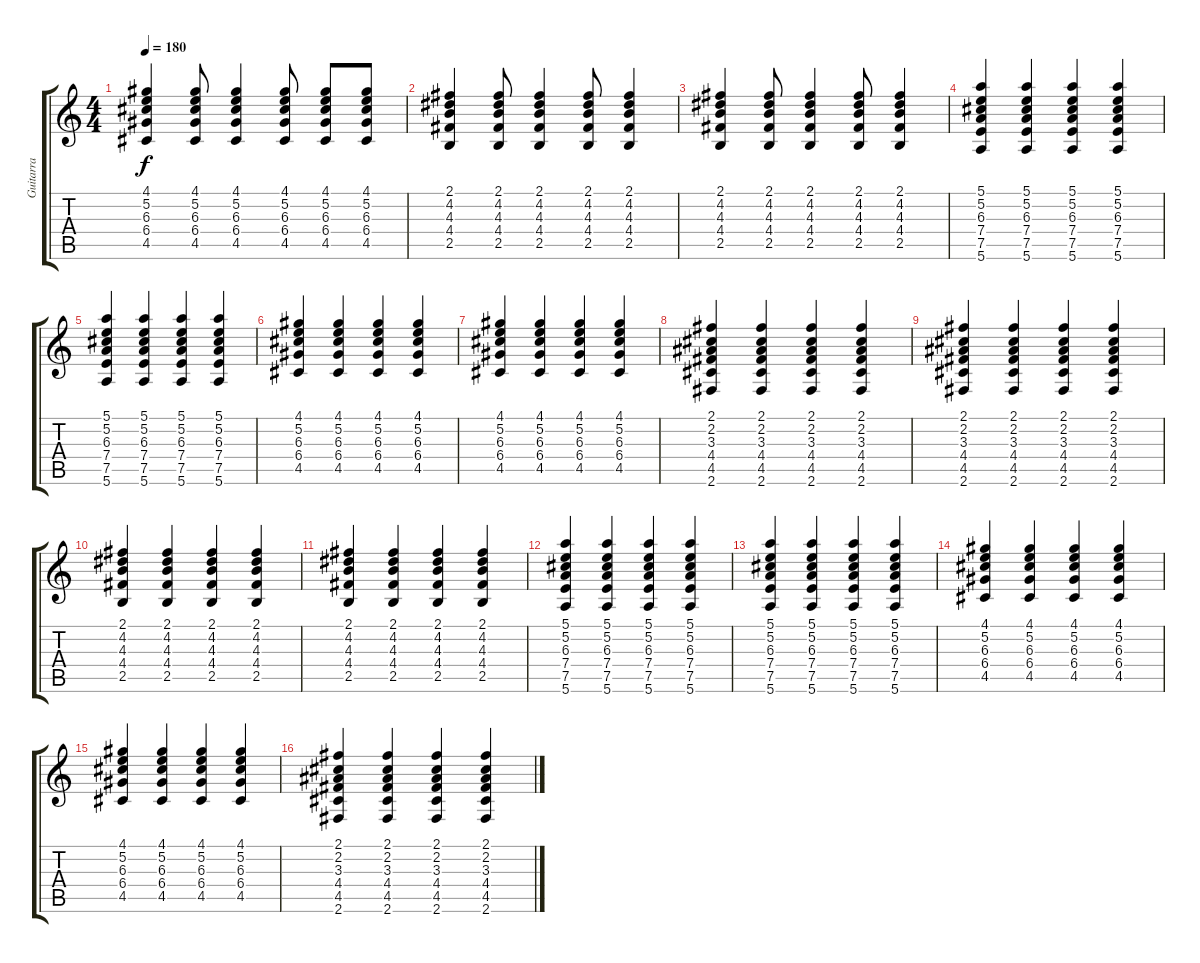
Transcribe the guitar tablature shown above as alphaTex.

\track ("Guitarra" "Guitarra") {instrument electricguitarjazz}
\staff {score tabs}
\tuning (E4 B3 G3 D3 A2 E2) {hide}
\ts (4 4)
\tempo 180
\clef g2
\ks c
(4.1 5.2 6.3 6.4 4.5).4{dy f} (4.1 5.2 6.3 6.4 4.5).8 (4.1 5.2 6.3 6.4 4.5).4 (4.1 5.2 6.3 6.4 4.5).8 (4.1 5.2 6.3 6.4 4.5).8 (4.1 5.2 6.3 6.4 4.5).8 |
(2.1 4.2 4.3 4.4 2.5).4 (2.1 4.2 4.3 4.4 2.5).8 (2.1 4.2 4.3 4.4 2.5).4 (2.1 4.2 4.3 4.4 2.5).8 (2.1 4.2 4.3 4.4 2.5).4 |
(2.1 4.2 4.3 4.4 2.5).4 (2.1 4.2 4.3 4.4 2.5).8 (2.1 4.2 4.3 4.4 2.5).4 (2.1 4.2 4.3 4.4 2.5).8 (2.1 4.2 4.3 4.4 2.5).4 |
(5.1 5.2 6.3 7.4 7.5 5.6).4 (5.1 5.2 6.3 7.4 7.5 5.6).4 (5.1 5.2 6.3 7.4 7.5 5.6).4 (5.1 5.2 6.3 7.4 7.5 5.6).4 |
(5.1 5.2 6.3 7.4 7.5 5.6).4 (5.1 5.2 6.3 7.4 7.5 5.6).4 (5.1 5.2 6.3 7.4 7.5 5.6).4 (5.1 5.2 6.3 7.4 7.5 5.6).4 |
(4.1 5.2 6.3 6.4 4.5).4 (4.1 5.2 6.3 6.4 4.5).4 (4.1 5.2 6.3 6.4 4.5).4 (4.1 5.2 6.3 6.4 4.5).4 |
(4.1 5.2 6.3 6.4 4.5).4 (4.1 5.2 6.3 6.4 4.5).4 (4.1 5.2 6.3 6.4 4.5).4 (4.1 5.2 6.3 6.4 4.5).4 |
(2.1 2.2 3.3 4.4 4.5 2.6).4 (2.1 2.2 3.3 4.4 4.5 2.6).4 (2.1 2.2 3.3 4.4 4.5 2.6).4 (2.1 2.2 3.3 4.4 4.5 2.6).4 |
(2.1 2.2 3.3 4.4 4.5 2.6).4 (2.1 2.2 3.3 4.4 4.5 2.6).4 (2.1 2.2 3.3 4.4 4.5 2.6).4 (2.1 2.2 3.3 4.4 4.5 2.6).4 |
(2.1 4.2 4.3 4.4 2.5).4 (2.1 4.2 4.3 4.4 2.5).4 (2.1 4.2 4.3 4.4 2.5).4 (2.1 4.2 4.3 4.4 2.5).4 |
(2.1 4.2 4.3 4.4 2.5).4 (2.1 4.2 4.3 4.4 2.5).4 (2.1 4.2 4.3 4.4 2.5).4 (2.1 4.2 4.3 4.4 2.5).4 |
(5.1 5.2 6.3 7.4 7.5 5.6).4 (5.1 5.2 6.3 7.4 7.5 5.6).4 (5.1 5.2 6.3 7.4 7.5 5.6).4 (5.1 5.2 6.3 7.4 7.5 5.6).4 |
(5.1 5.2 6.3 7.4 7.5 5.6).4 (5.1 5.2 6.3 7.4 7.5 5.6).4 (5.1 5.2 6.3 7.4 7.5 5.6).4 (5.1 5.2 6.3 7.4 7.5 5.6).4 |
(4.1 5.2 6.3 6.4 4.5).4 (4.1 5.2 6.3 6.4 4.5).4 (4.1 5.2 6.3 6.4 4.5).4 (4.1 5.2 6.3 6.4 4.5).4 |
(4.1 5.2 6.3 6.4 4.5).4 (4.1 5.2 6.3 6.4 4.5).4 (4.1 5.2 6.3 6.4 4.5).4 (4.1 5.2 6.3 6.4 4.5).4 |
(2.1 2.2 3.3 4.4 4.5 2.6).4 (2.1 2.2 3.3 4.4 4.5 2.6).4 (2.1 2.2 3.3 4.4 4.5 2.6).4 (2.1 2.2 3.3 4.4 4.5 2.6).4
